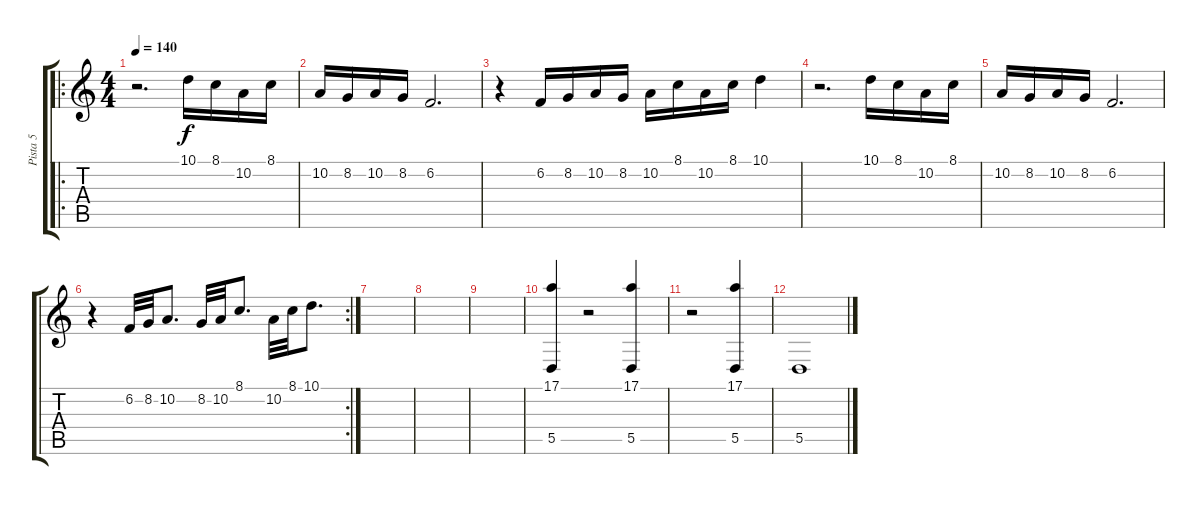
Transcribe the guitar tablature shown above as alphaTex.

\track ("Pista 5" "Pista 5") {instrument recorder}
\staff {score tabs}
\tuning (E4 B3 G3 D3 A2 E2) {hide}
\ro
\ts (4 4)
\tempo 140
\clef g2
\ks c
r.2{d dy f} 10.1.16 8.1.16 10.2.16 8.1.16 |
10.2.16 8.2.16 10.2.16 8.2.16 6.2.2{d} |
r.4 6.2.16 8.2.16 10.2.16 8.2.16 10.2.16 8.1.16 10.2.16 8.1.16 10.1.4 |
r.2{d} 10.1.16 8.1.16 10.2.16 8.1.16 |
10.2.16 8.2.16 10.2.16 8.2.16 6.2.2{d} |
\rc 2
r.4 6.2.32 8.2.32 10.2.8{d} 8.2.32 10.2.32 8.1.8{d} 10.2.32 8.1.32 10.1.8{d} |
|
|
|
(17.1 5.5).4{instrument violin} r.2 (17.1 5.5).4 |
r.2 (17.1 5.5).4 |
5.5.1
